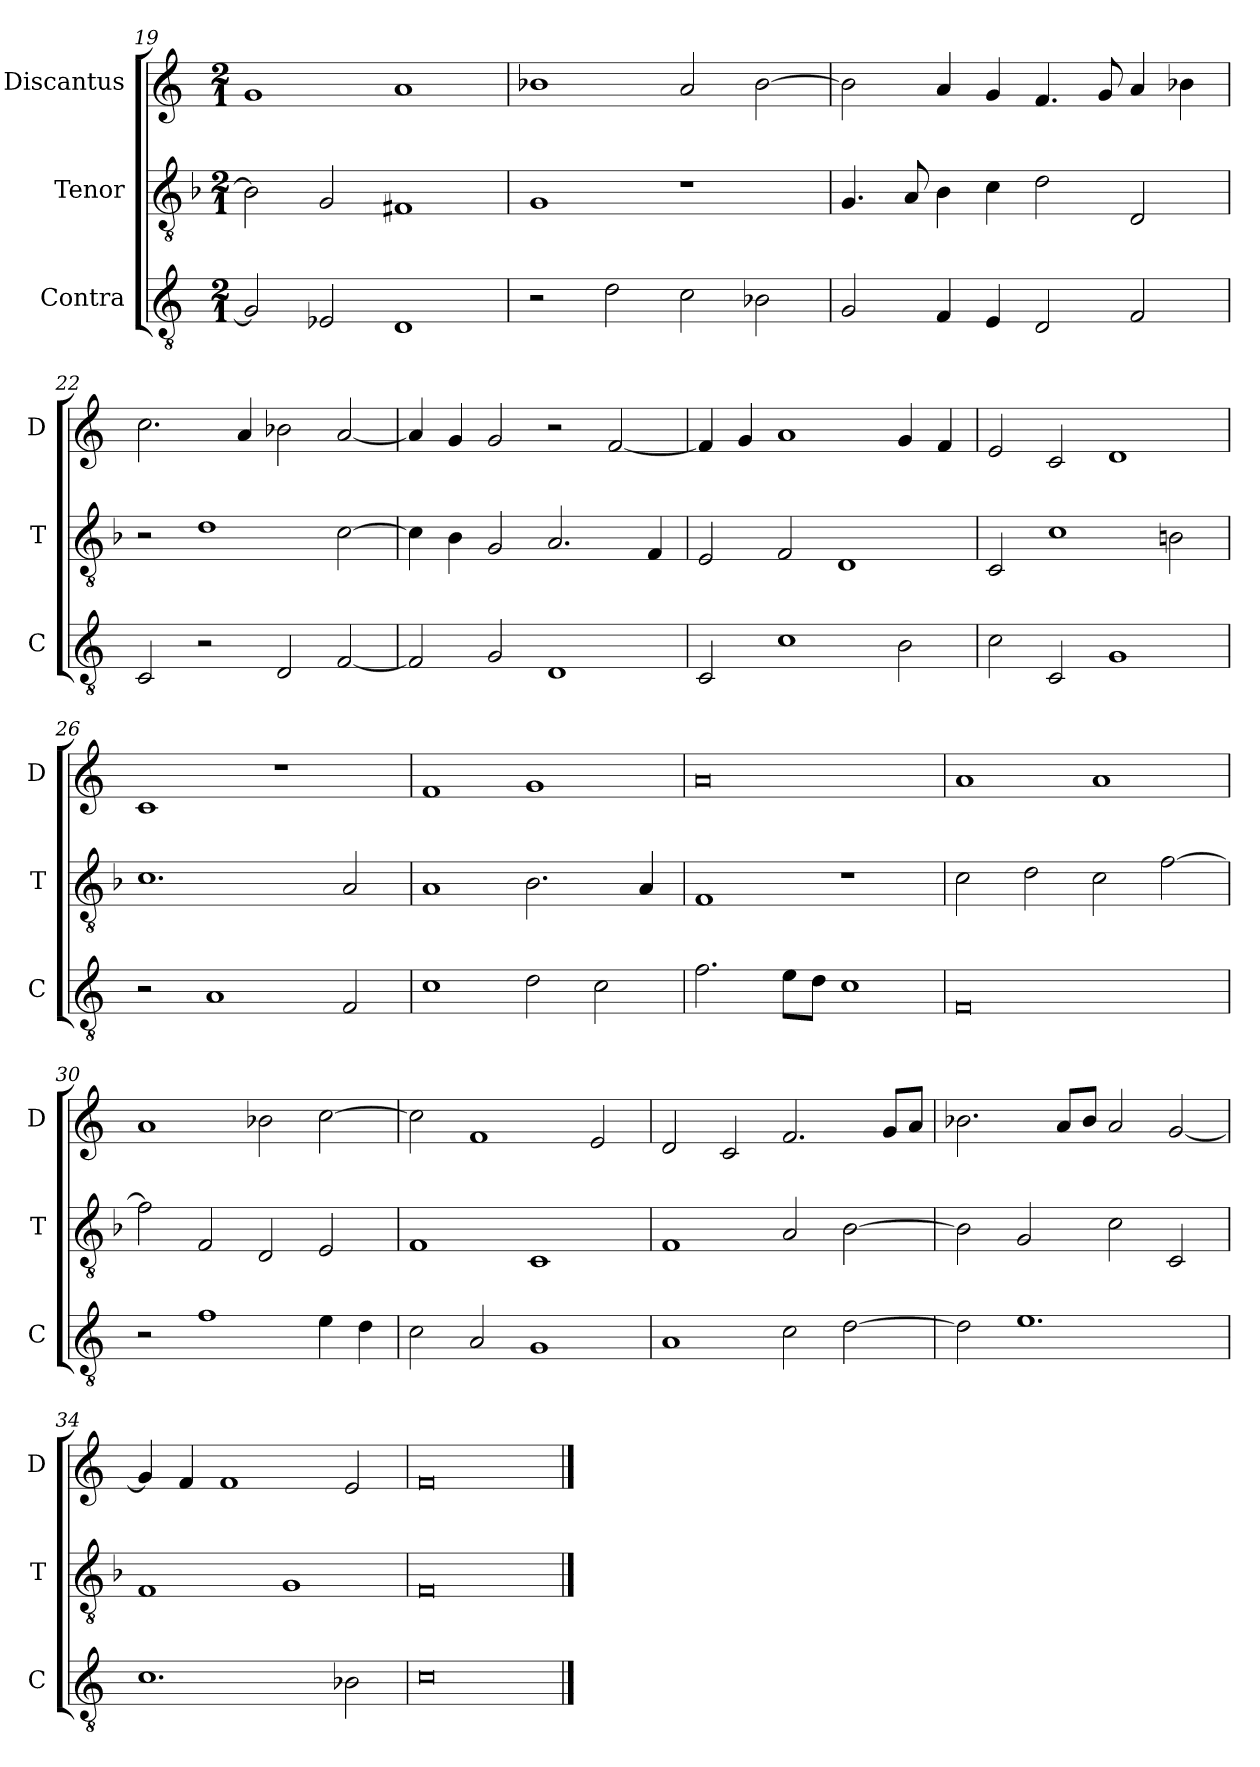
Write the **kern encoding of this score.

**kern	**kern	**kern
*part3	*part2	*part1
*staff3	*staff2	*staff1
*I"Contra	*I"Tenor	*I"Discantus
*I'C	*I'T	*I'D
*clefGv2	*clefGv2	*clefG2
*k[]	*k[b-]	*k[]
*M2/1	*M2/1	*M2/1
=19	=19	=19
2G/]	2B-\]	1g
2E-X/	2G/	.
1D	1F#X	1a
=20	=20	=20
2r	1G	1b-X
2d\	.	.
2c\	1r	2a/
2B-X\	.	[2b-\
=21	=21	=21
2G/	4.G/	2b-\]
.	8A/	.
4F/	4B-\	4a/
4E/	4c\	4g/
2D/	2d\	4.f/
.	.	8g/
2F/	2D/	4a/
.	.	4b-X\
=22	=22	=22
2C/	2r	2.cc\
2r	1d	.
.	.	4a/
2D/	.	2b-X\
[2F/	[2c\	[2a/
=23	=23	=23
2F/]	4c\]	4a/]
.	4B-\	4g/
2G/	2G/	2g/
1D	2.A/	2r
.	.	[2f/
.	4F/	.
=24	=24	=24
2C/	2E/	4f/]
.	.	4g/
1c	2F/	1a
.	1D	.
2B\	.	4g/
.	.	4f/
=25	=25	=25
2c\	2C/	2e/
2C/	1c	2c/
1G	.	1d
.	2Bn\	.
=26	=26	=26
2r	1.c	1c
1A	.	.
.	.	1r
2F/	2A/	.
=27	=27	=27
1c	1A	1f
2d\	2.B-\	1g
2c\	.	.
.	4A/	.
=28	=28	=28
2.f\	1F	0a
8e\L	.	.
8d\J	.	.
1c	1r	.
=29	=29	=29
0F	2c\	1a
.	2d\	.
.	2c\	1a
.	[2f\	.
=30	=30	=30
2r	2f\]	1a
1f	2F/	.
.	2D/	2b-X\
4e\	2E/	[2cc\
4d\	.	.
=31	=31	=31
2c\	1F	2cc\]
2A/	.	1f
1G	1C	.
.	.	2e/
=32	=32	=32
1A	1F	2d/
.	.	2c/
2c\	2A/	2.f/
[2d\	[2B-\	.
.	.	8g/L
.	.	8a/J
=33	=33	=33
2d\]	2B-\]	2.b-X\
1.e	2G/	.
.	.	8a/L
.	.	8b-/J
.	2c\	2a/
.	2C/	[2g/
=34	=34	=34
1.c	1F	4g/]
.	.	4f/
.	.	1f
.	1G	.
2B-X\	.	2e/
=35	=35	=35
0c	0F	0f
==	==	==
*-	*-	*-
